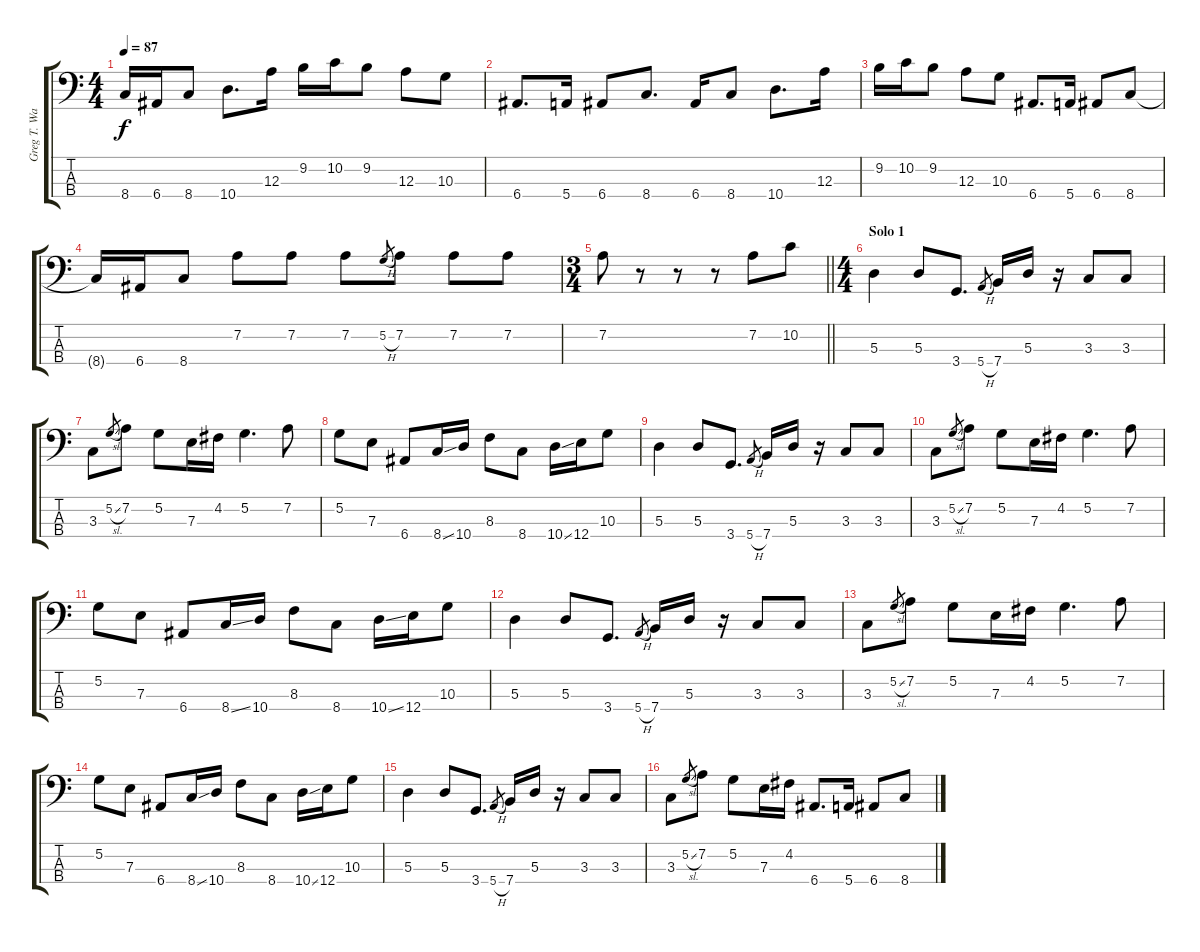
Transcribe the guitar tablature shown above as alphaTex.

\track ("Greg T. Walker" "Greg T. Wa") {instrument electricbassfinger}
\staff {score tabs}
\tuning (G2 D2 A1 E1) {hide}
\ts (4 4)
\tempo 87
\clef f4
\ks c
8.4{t}.16{dy f} 6.4.16 8.4.8 10.4.8{d} 12.3.16 9.2.16 10.2.16 9.2.8 12.3.8 10.3.8 |
6.4.8{d} 5.4.16 6.4.8 8.4.8{d} 6.4.16 8.4.8 10.4.8{d} 12.3.16 |
9.2.16 10.2.16 9.2.8 12.3.8 10.3.8 6.4.8{d} 5.4.16 6.4.8 8.4.8 |
8.4{t}.16 6.4.16 8.4.8 7.2.8 7.2.8 7.2.8 5.2{h}.8{gr} 7.2.8 7.2.8 7.2.8 |
\ts (3 4)
\barLineRight lightlight
7.2.8 r.8 r.8 r.8 7.2.8 10.2.8 |
\ts (4 4)
\section ("" "Solo 1")
5.3.4 5.3.8 3.4.8{d} 5.4{h}.8{gr} 7.4.16 5.3.16 r.16 3.3.8 3.3.8 |
3.3.8 5.2{sl}.8{gr} 7.2.8 5.2.8 7.3.16 4.2.16 5.2.4{d} 7.2.8 |
5.2.8 7.3.8 6.4.8 8.4{ss}.16 10.4.16 8.3.8 8.4.8 10.4{ss}.16 12.4.16 10.3.8 |
5.3.4 5.3.8 3.4.8{d} 5.4{h}.8{gr} 7.4.16 5.3.16 r.16 3.3.8 3.3.8 |
3.3.8 5.2{sl}.8{gr} 7.2.8 5.2.8 7.3.16 4.2.16 5.2.4{d} 7.2.8 |
5.2.8 7.3.8 6.4.8 8.4{ss}.16 10.4.16 8.3.8 8.4.8 10.4{ss}.16 12.4.16 10.3.8 |
5.3.4 5.3.8 3.4.8{d} 5.4{h}.8{gr} 7.4.16 5.3.16 r.16 3.3.8 3.3.8 |
3.3.8 5.2{sl}.8{gr} 7.2.8 5.2.8 7.3.16 4.2.16 5.2.4{d} 7.2.8 |
5.2.8 7.3.8 6.4.8 8.4{ss}.16 10.4.16 8.3.8 8.4.8 10.4{ss}.16 12.4.16 10.3.8 |
5.3.4 5.3.8 3.4.8{d} 5.4{h}.8{gr} 7.4.16 5.3.16 r.16 3.3.8 3.3.8 |
3.3.8 5.2{sl}.8{gr} 7.2.8 5.2.8 7.3.16 4.2.16 6.4.8{d} 5.4.16 6.4.8 8.4.8
